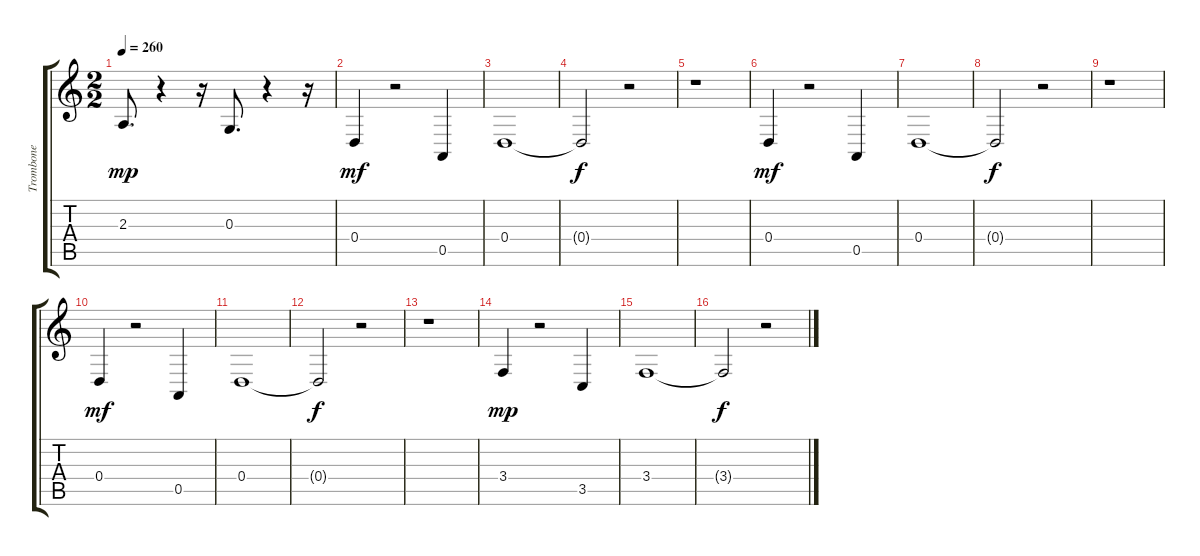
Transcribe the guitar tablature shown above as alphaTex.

\track ("Trombone" "Trombone") {instrument trombone}
\staff {score tabs}
\tuning (E4 B3 G3 D3 A2 E2) {hide}
\ts (2 2)
\tempo 260
\clef g2
\ks c
2.3.8{d dy mp} r.4 r.16 0.3.8{d} r.4 r.16 |
0.4.4{dy mf} r.2 0.5.4 |
0.4.1 |
0.4{t}.2{dy f} r.2 |
r.1 |
0.4.4{dy mf} r.2 0.5.4 |
0.4.1 |
0.4{t}.2{dy f} r.2 |
r.1 |
0.4.4{dy mf} r.2 0.5.4 |
0.4.1 |
0.4{t}.2{dy f} r.2 |
r.1 |
3.4.4{dy mp} r.2 3.5.4 |
3.4.1 |
3.4{t}.2{dy f} r.2
